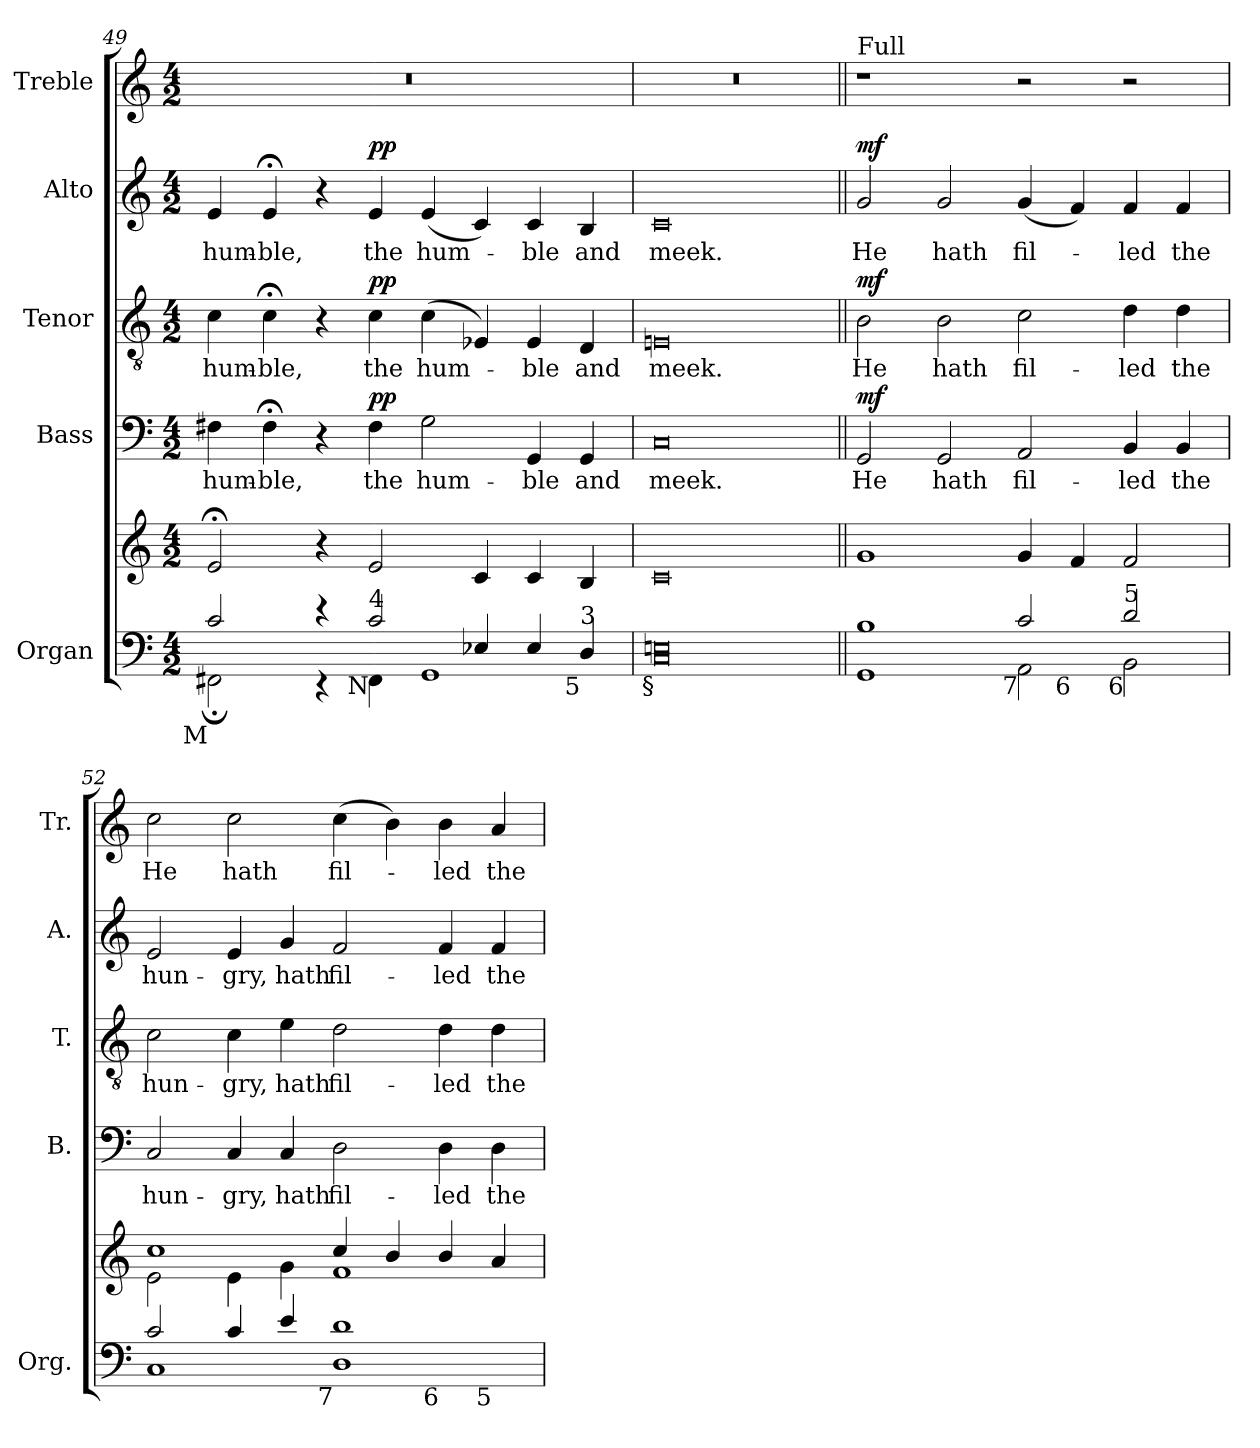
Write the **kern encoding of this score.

**kern	**kern	**kern	**text	**dynam	**kern	**text	**dynam	**kern	**text	**dynam	**kern	**text
*part5	*part5	*part4	*part4	*part4	*part3	*part3	*part3	*part2	*part2	*part2	*part1	*part1
*staff6	*staff5	*staff4	*staff4	*staff4	*staff3	*staff3	*staff3	*staff2	*staff2	*staff2	*staff1	*staff1
*I"Organ	*	*I"Bass	*	*	*I"Tenor	*	*	*I"Alto	*	*	*I"Treble	*
*I'Org.	*	*I'B.	*	*	*I'T.	*	*	*I'A.	*	*	*I'Tr.	*
*clefF4	*clefG2	*clefF4	*	*	*clefGv2	*	*	*clefG2	*	*	*clefG2	*
*	*	*	*	*	*ITrd7c12	*	*	*	*	*	*	*
*k[]	*k[]	*k[]	*	*	*k[]	*	*	*k[]	*	*	*k[]	*
*C:	*C:	*C:	*	*	*C:	*	*	*C:	*	*	*C:	*
*M4/2	*M4/2	*M4/2	*	*	*M4/2	*	*	*M4/2	*	*	*M4/2	*
=49	=49	=49	=49	=49	=49	=49	=49	=49	=49	=49	=49	=49
*^	*	*	*	*	*	*	*	*	*	*	*	*
!	!	!	!	!LO:LY:b:color=#000000	!	!	!	!	!	!	!	!	!
!	!	!	!	!	!	!	!LO:LY:b:color=#000000	!	!	!	!	!	!
!LO:TX:b:rj:t=M	!	!	!	!	!	!	!	!	!	!	!	!	!
!	!	!	!	!	!	!	!	!	!	!LO:LY:b:color=#000000	!	!LO:N:vis=1	!
2ci/	2FF#X;i\	2e;i/	4F#Xi\	hum-	.	4Ci\	hum-	.	4ei/	hum-	.	0r	.
!	!	!	!	!LO:LY:b:color=#000000	!	!	!	!	!	!	!	!	!
!	!	!	!	!	!	!	!LO:LY:b:color=#000000	!	!	!	!	!	!
!	!	!	!	!	!	!	!	!	!	!LO:LY:b:color=#000000	!	!	!
.	.	.	4F#;i\	-ble,	.	4C;i\	-ble,	.	4e;i/	-ble,	.	.	.
4r	4r	4r	4r	.	.	4r	.	.	4r	.	.	.	.
!	!	!	!	!LO:LY:b:color=#000000	!	!	!	!	!	!	!	!	!
!	!	!	!	!	!	!	!LO:LY:b:color=#000000	!	!	!	!	!	!
!LO:TX:b:rj:t=N	!	!	!	!	!	!	!	!	!	!	!	!	!
!LO:TX:t=4	!	!	!	!	!	!	!	!	!	!	!	!	!
!	!	!	!	!	!	!	!	!	!	!LO:LY:b:color=#000000	!	!	!
2ci/	4FF#i\	2ei/	4F#i\	the	pp	4Ci\	the	pp	4ei/	the	pp	.	.
!	!	!	!	!LO:LY:b:color=#000000	!	!	!	!	!	!	!	!	!
!	!	!	!	!	!	!	!LO:LY:b:color=#000000	!	!	!	!	!	!
!	!	!	!	!	!	!	!	!	!	!LO:LY:b:color=#000000	!	!	!
.	1GGi	.	2Gi\	hum-	.	(4Ci\	hum-	.	(4ei/	hum-	.	.	.
4E-Xi/	.	4ci/	.	.	.	4EE-Xi/)	.	.	4ci/)	.	.	.	.
!	!	!	!	!LO:LY:b:color=#000000	!	!	!	!	!	!	!	!	!
!	!	!	!	!	!	!	!LO:LY:b:color=#000000	!	!	!	!	!	!
!	!	!	!	!	!	!	!	!	!	!LO:LY:b:color=#000000	!	!	!
4E-i/	.	4ci/	4GGi/	-ble	.	4EE-i/	-ble	.	4ci/	-ble	.	.	.
!	!	!	!	!LO:LY:b:color=#000000	!	!	!	!	!	!	!	!	!
!	!	!	!	!	!	!	!LO:LY:b:color=#000000	!	!	!	!	!	!
!LO:TX:b:rj:t=5	!	!	!	!	!	!	!	!	!	!	!	!	!
!LO:TX:t=3	!	!	!	!	!	!	!	!	!	!	!	!	!
!	!	!	!	!	!	!	!	!	!	!LO:LY:b:color=#000000	!	!	!
4Di/	.	4Bi/	4GGi/	and	.	4DDi/	and	.	4Bi/	and	.	.	.
=50	=50	=50	=50	=50	=50	=50	=50	=50	=50	=50	=50	=50	=50
!	!	!	!	!LO:LY:b:color=#000000	!	!	!	!	!	!	!	!	!
!	!	!	!	!	!	!	!LO:LY:b:color=#000000	!	!	!	!	!	!
!LO:TX:b:rj:t=§	!	!	!	!	!	!	!	!	!	!	!	!	!
!	!	!	!	!	!	!	!	!	!	!LO:LY:b:color=#000000	!	!LO:N:vis=1	!
0Eni	0Ci	0ci	0Ci	meek.	.	0EEni	meek.	.	0ci	meek.	.	0r	.
!!LO:LB:g=z
=51||	=51||	=51||	=51||	=51||	=51||	=51||	=51||	=51||	=51||	=51||	=51||	=51||	=51||
!	!	!	!	!LO:LY:b:color=#000000	!	!	!	!	!	!	!	!	!
!	!	!	!	!	!	!	!LO:LY:b:color=#000000	!	!	!	!	!	!
!	!	!	!	!	!	!	!	!	!	!	!	!LO:TX:a:t=Full	!
!	!	!	!	!	!	!	!	!	!	!LO:LY:b:color=#000000	!	!	!
*	*^	*	*	*	*	*	*	*	*	*	*	*	*
1Bi	1GGi	1ryy	1gi	2GGi/	He	mf	2BBi\	He	mf	2gi/	He	mf	1r	.
!	!	!	!	!	!LO:LY:b:color=#000000	!	!	!	!	!	!	!	!	!
!	!	!	!	!	!	!	!	!LO:LY:b:color=#000000	!	!	!	!	!	!
!	!	!	!	!	!	!	!	!	!	!	!LO:LY:b:color=#000000	!	!	!
.	.	.	.	2GGi/	hath	.	2BBi\	hath	.	2gi/	hath	.	.	.
!	!	!	!	!	!LO:LY:b:color=#000000	!	!	!	!	!	!	!	!	!
!	!	!	!	!	!	!	!	!LO:LY:b:color=#000000	!	!	!	!	!	!
!LO:TX:b:rj:t=7	!	!	!	!	!	!	!	!	!	!	!	!	!	!
!	!	!	!	!	!	!	!	!	!	!	!LO:LY:b:color=#000000	!	!	!
2ci/	2AAi\	4ryy	4gi/	2AAi/	fil-	.	2Ci\	fil-	.	(4gi/	fil-	.	2r	.
!	!	!LO:TX:b:rj:t=6	!	!	!	!	!	!	!	!	!	!	!	!
.	.	2.ryy	4fi/	.	.	.	.	.	.	4fi/)	.	.	.	.
!	!	!	!	!	!LO:LY:b:color=#000000	!	!	!	!	!	!	!	!	!
!	!	!	!	!	!	!	!	!LO:LY:b:color=#000000	!	!	!	!	!	!
!LO:TX:b:rj:t=6	!	!	!	!	!	!	!	!	!	!	!	!	!	!
!LO:TX:t=5	!	!	!	!	!	!	!	!	!	!	!	!	!	!
!	!	!	!	!	!	!	!	!	!	!	!LO:LY:b:color=#000000	!	!	!
2di/	2BBi\	.	2fi/	4BBi/	-led	.	4Di\	-led	.	4fi/	-led	.	2r	.
!	!	!	!	!	!LO:LY:b:color=#000000	!	!	!	!	!	!	!	!	!
!	!	!	!	!	!	!	!	!LO:LY:b:color=#000000	!	!	!	!	!	!
!	!	!	!	!	!	!	!	!	!	!	!LO:LY:b:color=#000000	!	!	!
.	.	.	.	4BBi/	the	.	4Di\	the	.	4fi/	the	.	.	.
*	*v	*v	*	*	*	*	*	*	*	*	*	*	*	*
=52	=52	=52	=52	=52	=52	=52	=52	=52	=52	=52	=52	=52	=52
*	*	*^	*	*	*	*	*	*	*	*	*	*	*
*	*^	*	*	*	*	*	*	*	*	*	*	*	*	*
!	!	!	!	!	!	!LO:LY:b:color=#000000	!	!	!	!	!	!	!	!	!
*	*v	*v	*	*	*	*	*	*	*	*	*	*	*	*	*
*	*^	*	*	*	*	*	*	*	*	*	*	*	*	*
!	!	!	!	!	!	!	!	!	!LO:LY:b:color=#000000	!	!	!	!	!	!
*	*v	*v	*	*	*	*	*	*	*	*	*	*	*	*	*
*	*^	*	*	*	*	*	*	*	*	*	*	*	*	*
!	!	!	!	!	!	!	!	!	!	!	!	!LO:LY:b:color=#000000	!	!	!
*	*v	*v	*	*	*	*	*	*	*	*	*	*	*	*	*
*	*^	*	*	*	*	*	*	*	*	*	*	*	*	*
!	!	!	!	!	!	!	!	!	!	!	!	!	!	!	!LO:LY:b:color=#000000
*	*	*^	*	*	*	*	*	*	*	*	*	*	*	*	*
2ci/	1Ci	1.ryy	1..ryy	1cci	2ei\	2Ci/	hun-	.	2Ci\	hun-	.	2ei/	hun-	.	2cci\	He
!	!	!	!	!	!	!	!LO:LY:b:color=#000000	!	!	!	!	!	!	!	!	!
!	!	!	!	!	!	!	!	!	!	!LO:LY:b:color=#000000	!	!	!	!	!	!
!	!	!	!	!	!	!	!	!	!	!	!	!	!LO:LY:b:color=#000000	!	!	!
!	!	!	!	!	!	!	!	!	!	!	!	!	!	!	!	!LO:LY:b:color=#000000
4ci/	.	.	.	.	4ei\	4Ci/	-gry,	.	4Ci\	-gry,	.	4ei/	-gry,	.	2cci\	hath
!	!	!	!	!	!	!	!LO:LY:b:color=#000000	!	!	!	!	!	!	!	!	!
!	!	!	!	!	!	!	!	!	!	!LO:LY:b:color=#000000	!	!	!	!	!	!
!	!	!	!	!	!	!	!	!	!	!	!	!	!LO:LY:b:color=#000000	!	!	!
4ei/	.	.	.	.	4gi\	4Ci/	hath	.	4Ei\	hath	.	4gi/	hath	.	.	.
!	!	!	!	!	!	!	!LO:LY:b:color=#000000	!	!	!	!	!	!	!	!	!
!	!	!	!	!	!	!	!	!	!	!LO:LY:b:color=#000000	!	!	!	!	!	!
!	!	!	!	!	!	!	!	!	!	!	!	!	!LO:LY:b:color=#000000	!	!	!
!LO:TX:b:rj:t=7	!	!	!	!	!	!	!	!	!	!	!	!	!	!	!	!
!	!	!	!	!	!	!	!	!	!	!	!	!	!	!	!	!LO:LY:b:color=#000000
1di	1Di	.	.	4cci/	1fi	2Di\	fil-	.	2Di\	fil-	.	2fi/	fil-	.	(4cci\	fil-
.	.	.	.	4bi/	.	.	.	.	.	.	.	.	.	.	4bi\)	.
!	!	!	!	!	!	!	!LO:LY:b:color=#000000	!	!	!	!	!	!	!	!	!
!	!	!	!	!	!	!	!	!	!	!LO:LY:b:color=#000000	!	!	!	!	!	!
!	!	!	!	!	!	!	!	!	!	!	!	!	!LO:LY:b:color=#000000	!	!	!
!	!	!LO:TX:b:rj:t=6	!	!	!	!	!	!	!	!	!	!	!	!	!	!
!	!	!	!	!	!	!	!	!	!	!	!	!	!	!	!	!LO:LY:b:color=#000000
.	.	2ryy	.	4bi/	.	4Di\	-led	.	4Di\	-led	.	4fi/	-led	.	4bi\	-led
!	!	!	!	!	!	!	!LO:LY:b:color=#000000	!	!	!	!	!	!	!	!	!
!	!	!	!	!	!	!	!	!	!	!LO:LY:b:color=#000000	!	!	!	!	!	!
!	!	!	!	!	!	!	!	!	!	!	!	!	!LO:LY:b:color=#000000	!	!	!
!	!	!	!LO:TX:b:rj:t=5	!	!	!	!	!	!	!	!	!	!	!	!	!
!	!	!	!	!	!	!	!	!	!	!	!	!	!	!	!	!LO:LY:b:color=#000000
.	.	.	4ryy	4ai/	.	4Di\	the	.	4Di\	the	.	4fi/	the	.	4ai/	the
*v	*v	*v	*v	*	*	*	*	*	*	*	*	*	*	*	*	*
*	*v	*v	*	*	*	*	*	*	*	*	*	*	*
=	=	=	=	=	=	=	=	=	=	=	=	=
*-	*-	*-	*-	*-	*-	*-	*-	*-	*-	*-	*-	*-
